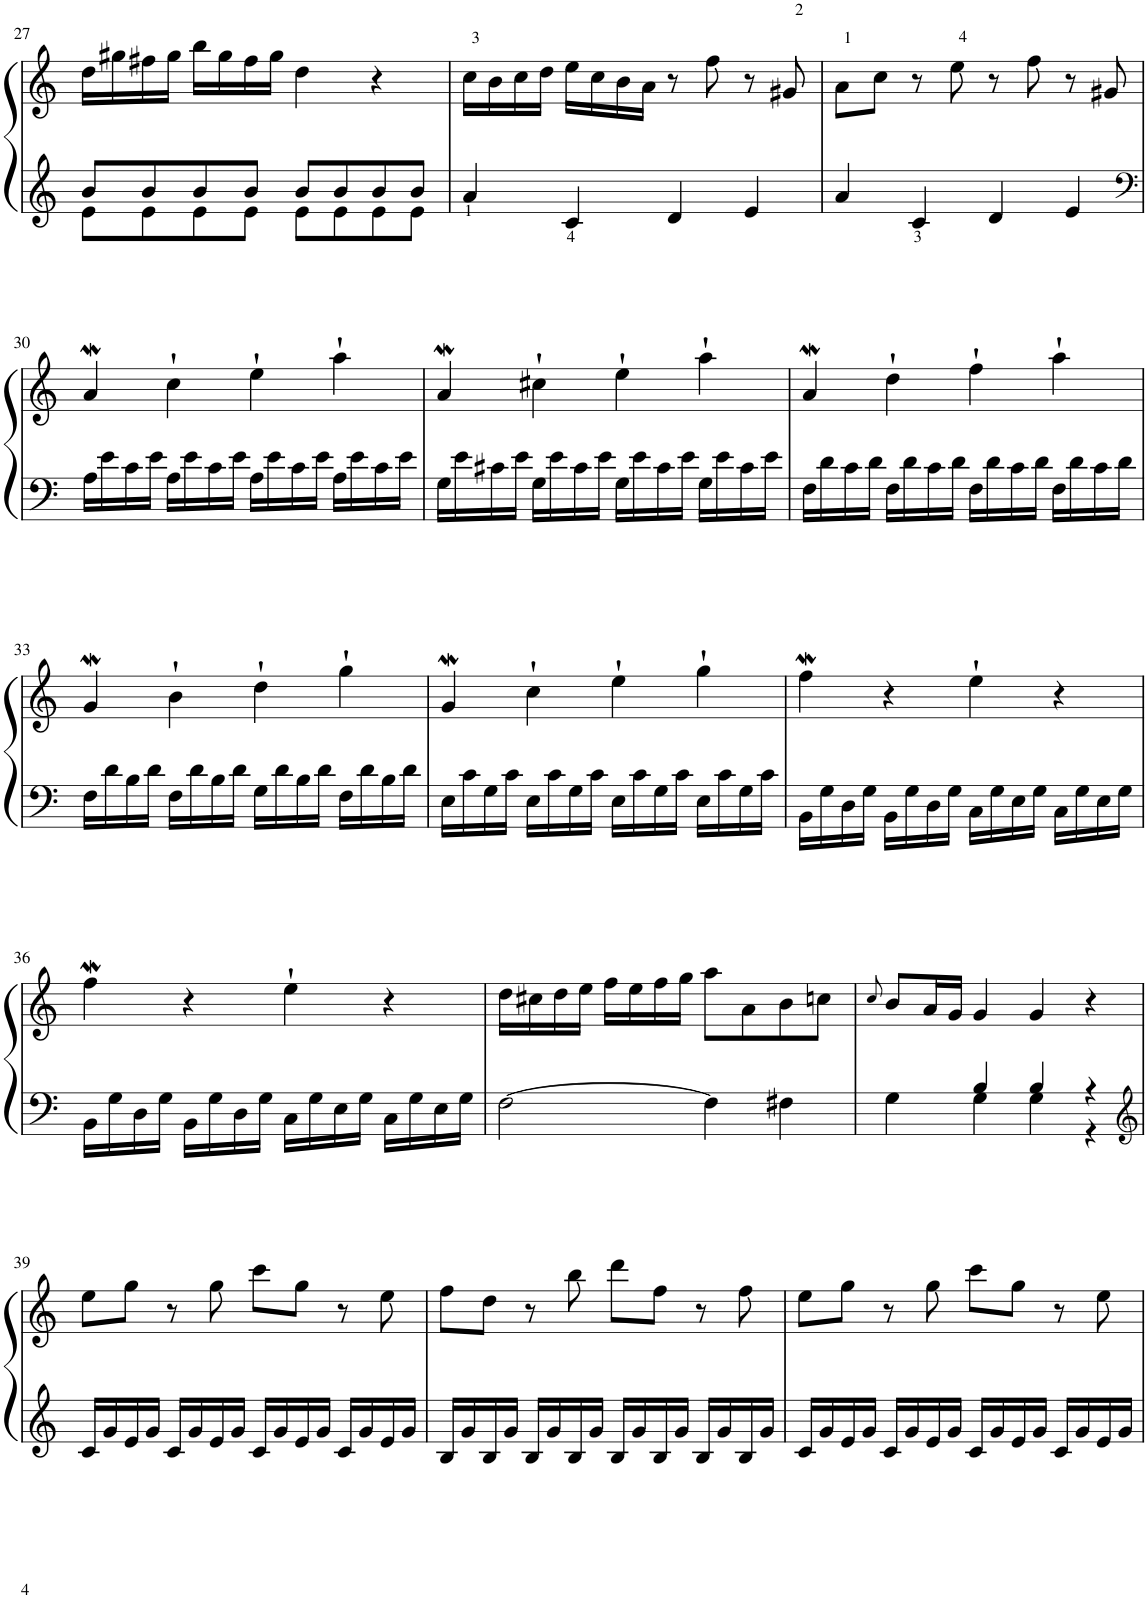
**kern	**kern
*part1	*part1
*staff2	*staff1
*I"Piano	*
*I'Pno.	*
!!LO:PB:g=z
*clefG2	*clefG2
*k[]	*k[]
*M4/4	*M4/4
*met(c)	*met(c)
=27	=27
*^	*
8b/L	8e\L	16dd\LL
.	.	16gg#X\
8b/	8e\	16ff#X\
.	.	16gg#\JJ
8b/	8e\	16bb\LL
.	.	16gg#\
8b/J	8e\J	16ff#\
.	.	16gg#\JJ
8b/L	8e\L	4dd\
8b/	8e\	.
8b/	8e\	4r
8b/J	8e\J	.
*v	*v	*
=28	=28
4a/	16cc\LL
.	16b\
.	16cc\
.	16dd\JJ
4c/	16ee\LL
.	16cc\
.	16b\
.	16a\JJ
4d/	8r
.	8ff\
4e/	8r
.	8g#X/
=29	=29
4a/	8a\L
.	8cc\J
4c/	8r
.	8ee\
4d/	8r
.	8ff\
4e/	8r
.	8g#X/
!!LO:LB:g=z
=30	=30
*clefF4	*
16A\LL	4aW/
16e\	.
16c\	.
16e\JJ	.
16A\LL	4cc`\
16e\	.
16c\	.
16e\JJ	.
16A\LL	4ee`\
16e\	.
16c\	.
16e\JJ	.
16A\LL	4aa`\
16e\	.
16c\	.
16e\JJ	.
=31	=31
16G\LL	4aW/
16e\	.
16c#X\	.
16e\JJ	.
16G\LL	4cc#X`\
16e\	.
16c#\	.
16e\JJ	.
16G\LL	4ee`\
16e\	.
16c#\	.
16e\JJ	.
16G\LL	4aa`\
16e\	.
16c#\	.
16e\JJ	.
=32	=32
16F\LL	4aW/
16d\	.
16c\	.
16d\JJ	.
16F\LL	4dd`\
16d\	.
16c\	.
16d\JJ	.
16F\LL	4ff`\
16d\	.
16c\	.
16d\JJ	.
16F\LL	4aa`\
16d\	.
16c\	.
16d\JJ	.
!!LO:LB:g=z
=33	=33
16F\LL	4gW/
16d\	.
16B\	.
16d\JJ	.
16F\LL	4b`\
16d\	.
16B\	.
16d\JJ	.
16G\LL	4dd`\
16d\	.
16B\	.
16d\JJ	.
16F\LL	4gg`\
16d\	.
16B\	.
16d\JJ	.
=34	=34
16E\LL	4gW/
16c\	.
16G\	.
16c\JJ	.
16E\LL	4cc`\
16c\	.
16G\	.
16c\JJ	.
16E\LL	4ee`\
16c\	.
16G\	.
16c\JJ	.
16E\LL	4gg`\
16c\	.
16G\	.
16c\JJ	.
=35	=35
16BB\LL	4ffw\
16G\	.
16D\	.
16G\JJ	.
16BB\LL	4r
16G\	.
16D\	.
16G\JJ	.
16C\LL	4ee`\
16G\	.
16E\	.
16G\JJ	.
16C\LL	4r
16G\	.
16E\	.
16G\JJ	.
!!LO:LB:g=z
=36	=36
16BB\LL	4ffw\
16G\	.
16D\	.
16G\JJ	.
16BB\LL	4r
16G\	.
16D\	.
16G\JJ	.
16C\LL	4ee`\
16G\	.
16E\	.
16G\JJ	.
16C\LL	4r
16G\	.
16E\	.
16G\JJ	.
=37	=37
[2F\	16dd\LL
.	16cc#X\
.	16dd\
.	16ee\JJ
.	16ff\LL
.	16ee\
.	16ff\
.	16gg\JJ
4F\]	8aa\L
.	8a\
4F#X\	8b\
.	8ccn\J
=38	=38
.	8qcc/
*^	*
4G\	4ryy	8b/L
.	.	16a/L
.	.	16g/JJ
4G\	4B/	4g/
4G\	4B/	4g/
4r	4r	4r
*v	*v	*
!!LO:LB:g=z
=39	=39
*clefG2	*
16c/LL	8ee\L
16g/	.
16e/	8gg\J
16g/JJ	.
16c/LL	8r
16g/	.
16e/	8gg\
16g/JJ	.
16c/LL	8ccc\L
16g/	.
16e/	8gg\J
16g/JJ	.
16c/LL	8r
16g/	.
16e/	8ee\
16g/JJ	.
=40	=40
16B/LL	8ff\L
16g/	.
16B/	8dd\J
16g/JJ	.
16B/LL	8r
16g/	.
16B/	8bb\
16g/JJ	.
16B/LL	8ddd\L
16g/	.
16B/	8ff\J
16g/JJ	.
16B/LL	8r
16g/	.
16B/	8ff\
16g/JJ	.
=41	=41
16c/LL	8ee\L
16g/	.
16e/	8gg\J
16g/JJ	.
16c/LL	8r
16g/	.
16e/	8gg\
16g/JJ	.
16c/LL	8ccc\L
16g/	.
16e/	8gg\J
16g/JJ	.
16c/LL	8r
16g/	.
16e/	8ee\
16g/JJ	.
=	=
*-	*-
